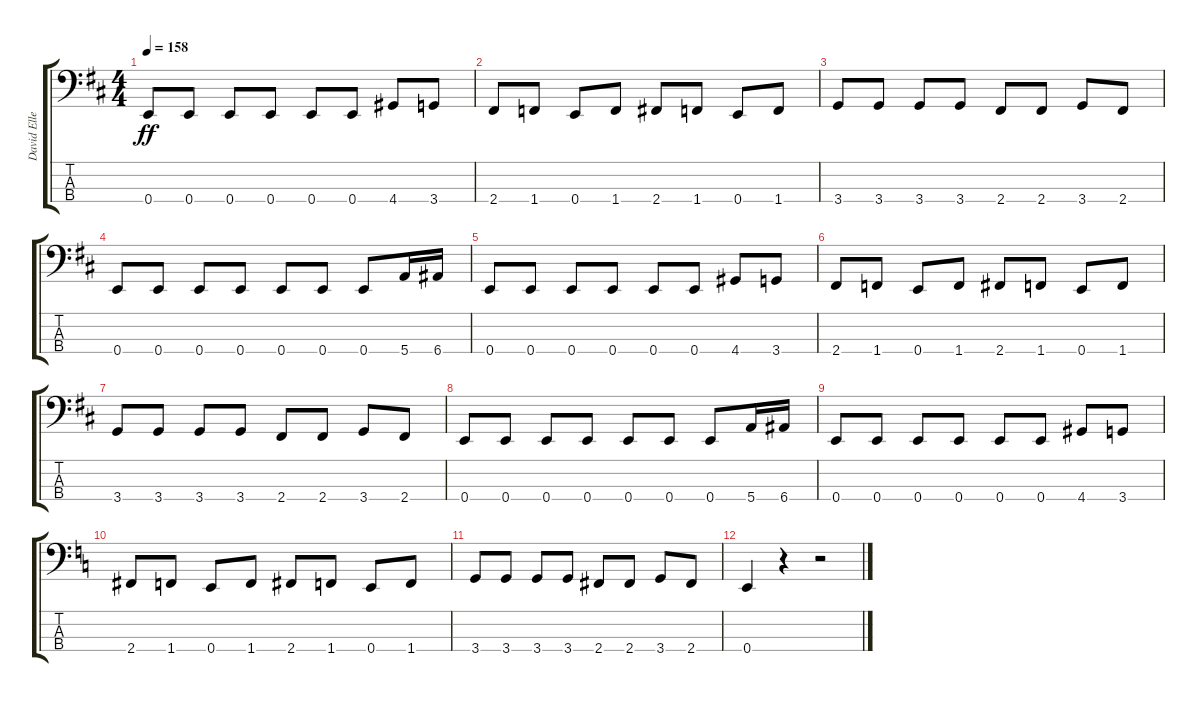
\track ("David Ellefson" "David Elle") {instrument electricbasspick}
\staff {score tabs}
\tuning (G2 D2 A1 E1) {hide}
\ts (4 4)
\tempo 158
\clef f4
\ks d
0.4.8{dy ff} 0.4.8 0.4.8 0.4.8 0.4.8 0.4.8 4.4.8 3.4.8 |
2.4.8 1.4.8 0.4.8 1.4.8 2.4.8 1.4.8 0.4.8 1.4.8 |
3.4.8 3.4.8 3.4.8 3.4.8 2.4.8 2.4.8 3.4.8 2.4.8 |
0.4.8 0.4.8 0.4.8 0.4.8 0.4.8 0.4.8 0.4.8 5.4.16 6.4.16 |
0.4.8 0.4.8 0.4.8 0.4.8 0.4.8 0.4.8 4.4.8 3.4.8 |
2.4.8 1.4.8 0.4.8 1.4.8 2.4.8 1.4.8 0.4.8 1.4.8 |
3.4.8 3.4.8 3.4.8 3.4.8 2.4.8 2.4.8 3.4.8 2.4.8 |
0.4.8 0.4.8 0.4.8 0.4.8 0.4.8 0.4.8 0.4.8 5.4.16 6.4.16 |
0.4.8 0.4.8 0.4.8 0.4.8 0.4.8 0.4.8 4.4.8 3.4.8 |
\ks c
2.4.8 1.4.8 0.4.8 1.4.8 2.4.8 1.4.8 0.4.8 1.4.8 |
3.4.8 3.4.8 3.4.8 3.4.8 2.4.8 2.4.8 3.4.8 2.4.8 |
0.4.4 r.4 r.2
